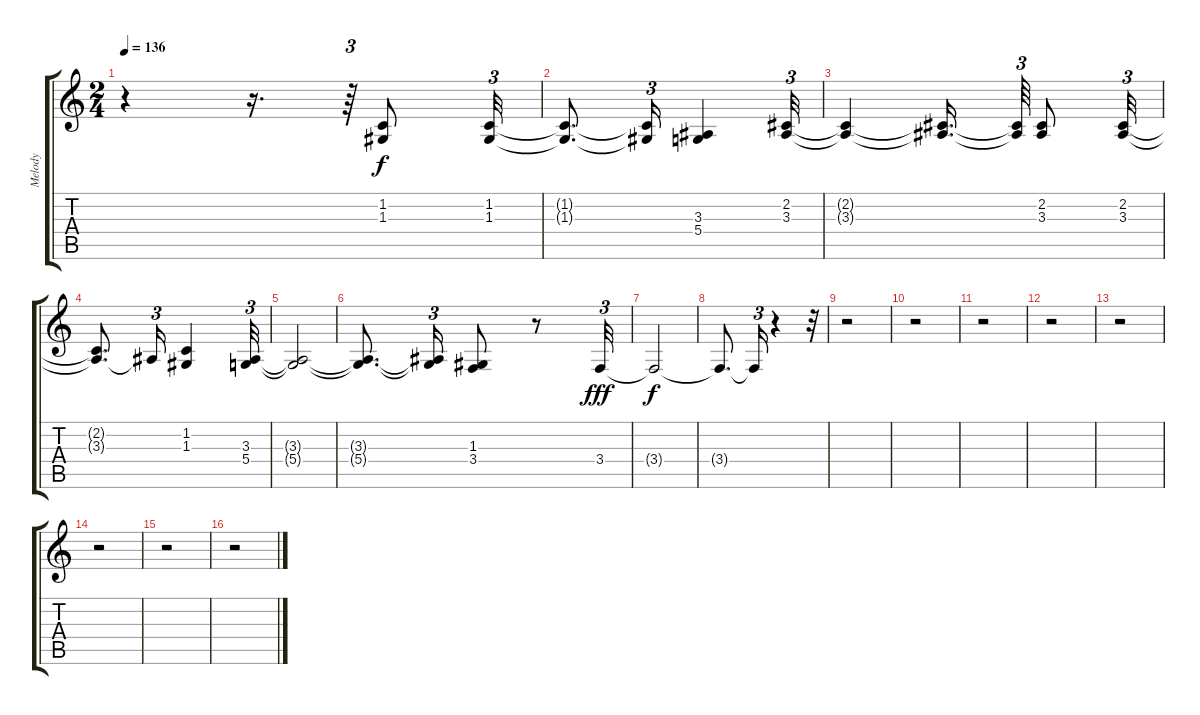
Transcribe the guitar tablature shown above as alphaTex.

\track ("Melody" "Melody") {instrument altosax}
\staff {score tabs}
\tuning (E4 B3 G3 D3 A2 E2) {hide}
\ts (2 4)
\tempo 136
\clef g2
\ks c
r.4{dy f} r.16{d} r.64{tu (3 2)} (1.2 1.3).8 (1.2 1.3).32{tu (3 2)} |
(1.2{t} 1.3{t}).8{d} (1.2{t} 1.3{t}).16{tu (3 2)} (3.3 5.4).4 (2.2 3.3).32{tu (3 2)} |
(2.2{t} 3.3{t}).4 (2.2{t} 3.3{t}).16{d beam splitsecondary} (2.2{t} 3.3{t}).64{tu (3 2)} (2.2 3.3).8 (2.2 3.3).32{tu (3 2)} |
(2.2{t} 3.3{t}).8{d} 3.3{t}.16{tu (3 2)} (1.2 1.3).4 (3.3 5.4).32{tu (3 2)} |
(3.3{t} 5.4{t}).2 |
(3.3{t} 5.4{t}).8{d} (3.3{t} 5.4{t}).16{tu (3 2)} (1.3 3.4).8 r.8 3.4.32{tu (3 2) dy fff} |
3.4{t}.2{dy f} |
3.4{t}.8{d} 3.4{t}.16{tu (3 2)} r.4 r.32{tu (3 2)} |
r.2 |
r.2 |
r.2 |
r.2 |
r.2 |
r.2 |
r.2 |
r.2
